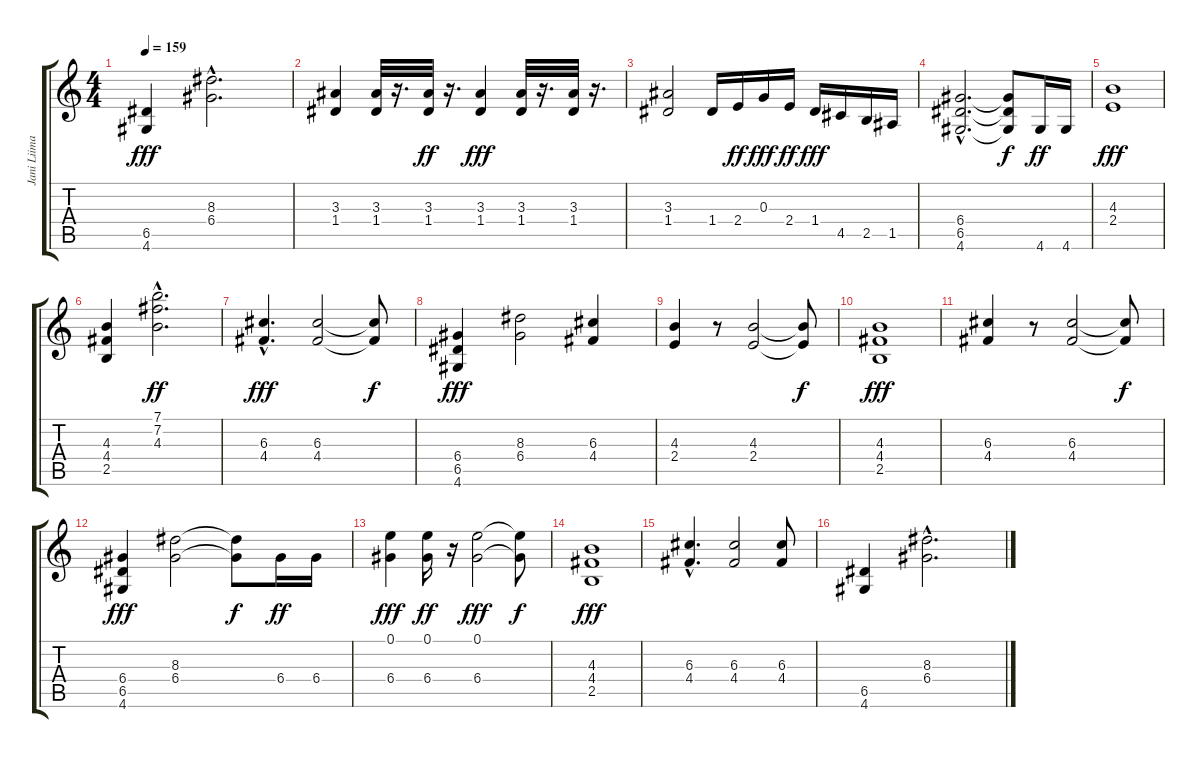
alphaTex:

\track ("Jani Liimatainen" "Jani Liima") {instrument overdrivenguitar}
\staff {score tabs}
\tuning (E4 B3 G3 D3 A2 E2) {hide}
\ts (4 4)
\tempo 159
\clef g2
\ks c
(6.5 4.6).4{dy fff} (8.3{hac} 6.4{hac}).2{d} |
(3.3 1.4).4 (3.3 1.4).32 r.16{d} (3.3 1.4).32{dy ff} r.16{d} (3.3 1.4).4{dy fff} (3.3 1.4).32 r.16{d} (3.3 1.4).32 r.16{d} |
(3.3 1.4).2 1.4.16 2.4.16{dy ff} 0.3.16{dy fff} 2.4.16{dy ff} 1.4.16{dy fff} 4.5.16 2.5.16 1.5.16 |
(6.4{hac} 6.5{hac} 4.6{hac}).2{d} (6.4{t} 6.5{t} 4.6{t}).8{dy f} 4.6.16{dy ff} 4.6.16 |
(4.3 2.4).1{dy fff} |
(4.3 4.4 2.5).4 (7.1{hac} 7.2{hac} 4.3{hac}).2{d dy ff} |
(6.3{hac} 4.4{hac}).4{d dy fff} (6.3 4.4).2 (6.3{t} 4.4{t}).8{dy f} |
(6.4 6.5 4.6).4{dy fff} (8.3 6.4).2 (6.3 4.4).4 |
(4.3 2.4).4 r.8 (4.3 2.4).2 (4.3{t} 2.4{t}).8{dy f} |
(4.3 4.4 2.5).1{dy fff} |
(6.3 4.4).4 r.8 (6.3 4.4).2 (6.3{t} 4.4{t}).8{dy f} |
(6.4 6.5 4.6).4{dy fff} (8.3 6.4).2 (8.3{t} 6.4{t}).8{dy f} 6.4.16{dy ff} 6.4.16 |
(0.1 6.4).4{dy fff} (0.1 6.4).16{dy ff} r.16 (0.1 6.4).2{dy fff} (0.1{t} 6.4{t}).8{dy f} |
(4.3 4.4 2.5).1{dy fff} |
(6.3{hac} 4.4{hac}).4{d} (6.3 4.4).2 (6.3 4.4).8 |
(6.5 4.6).4 (8.3{hac} 6.4{hac}).2{d}
